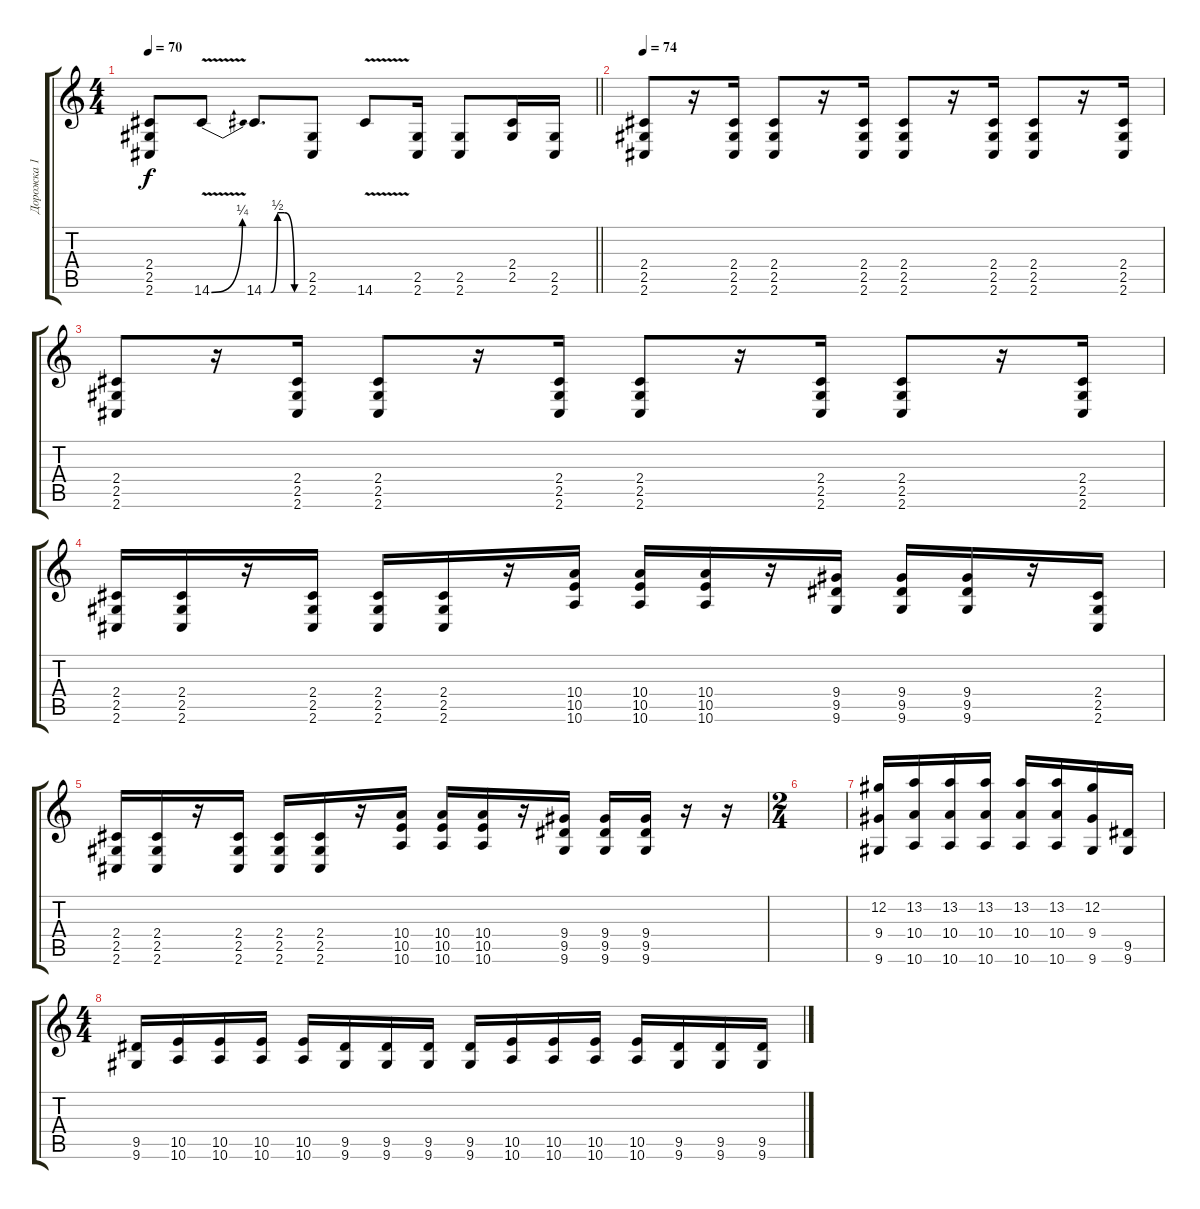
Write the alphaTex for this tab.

\track ("Дорожка 1" "Дорожка 1") {instrument distortionguitar}
\staff {score tabs}
\tuning (Db4 Ab3 E3 B2 Gb2 B1) {hide}
\ts (4 4)
\tempo 70
\clef g2
\barLineRight lightlight
\ks c
(2.4 2.5 2.6).8{dy f} 14.6{be (bend 0 0 60 1) v}.8 14.6{be (custom 0 0 10 0 20 2 30 2 45 0 60 0)}.8{d} (2.5 2.6).8 14.6{v}.8 (2.5 2.6).16 (2.5 2.6).8 (2.4 2.5).16 (2.5 2.6).16 |
\section ("" "")
\tempo 74
(2.4 2.5 2.6).8 r.16 (2.4 2.5 2.6).16 (2.4 2.5 2.6).8 r.16 (2.4 2.5 2.6).16 (2.4 2.5 2.6).8 r.16 (2.4 2.5 2.6).16 (2.4 2.5 2.6).8 r.16 (2.4 2.5 2.6).16 |
(2.4 2.5 2.6).8 r.16 (2.4 2.5 2.6).16 (2.4 2.5 2.6).8 r.16 (2.4 2.5 2.6).16 (2.4 2.5 2.6).8 r.16 (2.4 2.5 2.6).16 (2.4 2.5 2.6).8 r.16 (2.4 2.5 2.6).16 |
(2.4 2.5 2.6).16 (2.4 2.5 2.6).16 r.16 (2.4 2.5 2.6).16 (2.4 2.5 2.6).16 (2.4 2.5 2.6).16 r.16 (10.4 10.5 10.6).16 (10.4 10.5 10.6).16 (10.4 10.5 10.6).16 r.16 (9.4 9.5 9.6).16 (9.4 9.5 9.6).16 (9.4 9.5 9.6).16 r.16 (2.4 2.5 2.6).16 |
(2.4 2.5 2.6).16 (2.4 2.5 2.6).16 r.16 (2.4 2.5 2.6).16 (2.4 2.5 2.6).16 (2.4 2.5 2.6).16 r.16 (10.4 10.5 10.6).16 (10.4 10.5 10.6).16 (10.4 10.5 10.6).16 r.16 (9.4 9.5 9.6).16 (9.4 9.5 9.6).16 (9.4 9.5 9.6).16 r.16 r.16 |
\ts (2 4)
|
(12.2 9.4 9.6).16 (13.2 10.4 10.6).16 (13.2 10.4 10.6).16 (13.2 10.4 10.6).16 (13.2 10.4 10.6).16 (13.2 10.4 10.6).16 (12.2 9.4 9.6).16 (9.5 9.6).16 |
\ts (4 4)
(9.5 9.6).16 (10.5 10.6).16 (10.5 10.6).16 (10.5 10.6).16 (10.5 10.6).16 (9.5 9.6).16 (9.5 9.6).16 (9.5 9.6).16 (9.5 9.6).16 (10.5 10.6).16 (10.5 10.6).16 (10.5 10.6).16 (10.5 10.6).16 (9.5 9.6).16 (9.5 9.6).16 (9.5 9.6).16
